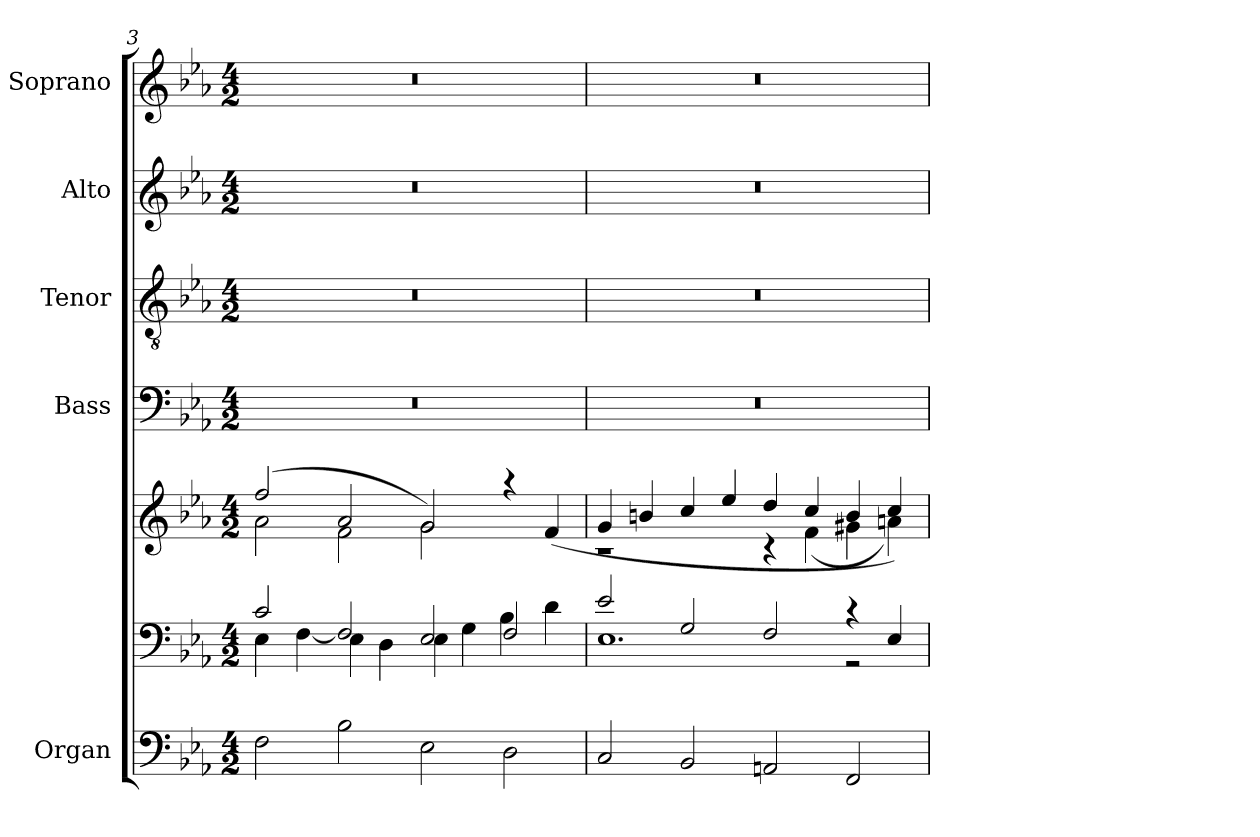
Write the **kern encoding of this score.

**kern	**kern	**kern	**kern	**kern	**kern	**kern
*part5	*part5	*part5	*part4	*part3	*part2	*part1
*staff7	*staff6	*staff5	*staff4	*staff3	*staff2	*staff1
*I"Organ	*	*	*I"Bass	*I"Tenor	*I"Alto	*I"Soprano
*	*	*	*	*	*	*I'Pno
*clefF4	*clefF4	*clefG2	*clefF4	*clefGv2	*clefG2	*clefG2
*k[b-e-a-]	*k[b-e-a-]	*k[b-e-a-]	*k[b-e-a-]	*k[b-e-a-]	*k[b-e-a-]	*k[b-e-a-]
*E-:	*E-:	*E-:	*E-:	*E-:	*E-:	*E-:
*M4/2	*M4/2	*M4/2	*M4/2	*M4/2	*M4/2	*M4/2
=3	=3	=3	=3	=3	=3	=3
*	*^	*^	*	*	*	*
2F\	2c/	4E-\	(>2ff/	2a-\	0r	0r	0r	0r
.	.	[4F\	.	.	.	.	.	.
2B-\	2F/]	4E-\	2a-/	2f\	.	.	.	.
.	.	4D\	.	.	.	.	.	.
2E-\	2E-/	4E-\	2g/)	2g\	.	.	.	.
.	.	4G\	.	.	.	.	.	.
2D\	2F/	4B-\	4raa	2ryy	.	.	.	.
.	.	4d\	(<4f/	.	.	.	.	.
!!LO:PB:g=z
=4	=4	=4	=4	=4	=4	=4	=4	=4
2C/	2e-/	1.E-	4g/	1rc	0r	0r	0r	0r
.	.	.	4bn/	.	.	.	.	.
2BB-/	2G/	.	4cc/	.	.	.	.	.
.	.	.	4ee-/	.	.	.	.	.
2AAn/	2F/	.	4dd/	4rc	.	.	.	.
.	.	.	4cc/	(<4f\	.	.	.	.
2FF/	4rc	2rGG	4b/	4g#X\	.	.	.	.
.	4E-/	.	4cc/)	4an\)	.	.	.	.
*	*v	*v	*	*	*	*	*	*
*	*	*v	*v	*	*	*	*
=	=	=	=	=	=	=
*-	*-	*-	*-	*-	*-	*-
